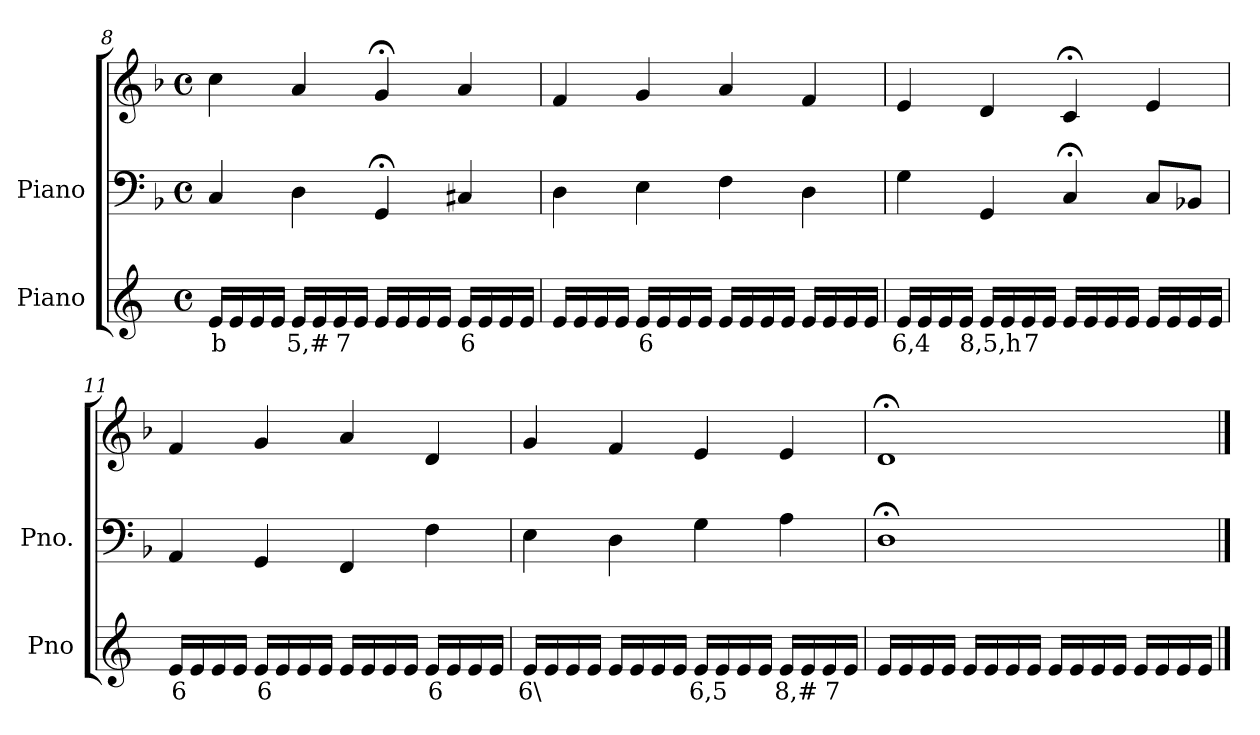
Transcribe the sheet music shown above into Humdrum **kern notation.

**kern	**text	**kern	**kern
*part2	*part2	*part1	*part1
*staff3	*staff3	*staff2	*staff1
*I"Piano	*	*I"Piano	*
*I'Pno	*	*I'Pno.	*
*clefG2	*	*clefF4	*clefG2
*k[]	*	*k[b-]	*k[b-]
*M4/4	*	*M4/4	*M4/4
*met(c)	*	*met(c)	*met(c)
=8	=8	=8	=8
!	!LO:LY:b	!	!
16e/LL	b	4C/	4cc\
16e/	.	.	.
16e/	.	.	.
16e/JJ	.	.	.
!	!LO:LY:b	!	!
16e/LL	5,#	4D\	4a/
16e/	.	.	.
!	!LO:LY:b	!	!
16e/	7	.	.
16e/JJ	.	.	.
16e/LL	.	4GG;</	4g;</
16e/	.	.	.
16e/	.	.	.
16e/JJ	.	.	.
!	!LO:LY:b	!	!
16e/LL	6	4C#X/	4a/
16e/	.	.	.
16e/	.	.	.
16e/JJ	.	.	.
=9	=9	=9	=9
16e/LL	.	4D\	4f/
16e/	.	.	.
16e/	.	.	.
16e/JJ	.	.	.
!	!LO:LY:b	!	!
16e/LL	6	4E\	4g/
16e/	.	.	.
16e/	.	.	.
16e/JJ	.	.	.
16e/LL	.	4F\	4a/
16e/	.	.	.
16e/	.	.	.
16e/JJ	.	.	.
16e/LL	.	4D\	4f/
16e/	.	.	.
16e/	.	.	.
16e/JJ	.	.	.
=10	=10	=10	=10
!	!LO:LY:b	!	!
16e/LL	6,4	4G\	4e/
16e/	.	.	.
16e/	.	.	.
16e/JJ	.	.	.
!	!LO:LY:b	!	!
16e/LL	8,5,h	4GG/	4d/
16e/	.	.	.
!	!LO:LY:b	!	!
16e/	7	.	.
16e/JJ	.	.	.
16e/LL	.	4C;</	4c;</
16e/	.	.	.
16e/	.	.	.
16e/JJ	.	.	.
16e/LL	.	8C/L	4e/
16e/	.	.	.
16e/	.	8BB-X/J	.
16e/JJ	.	.	.
=11	=11	=11	=11
!	!LO:LY:b	!	!
16e/LL	6	4AA/	4f/
16e/	.	.	.
16e/	.	.	.
16e/JJ	.	.	.
!	!LO:LY:b	!	!
16e/LL	6	4GG/	4g/
16e/	.	.	.
16e/	.	.	.
16e/JJ	.	.	.
16e/LL	.	4FF/	4a/
16e/	.	.	.
16e/	.	.	.
16e/JJ	.	.	.
!	!LO:LY:b	!	!
16e/LL	6	4F\	4d/
16e/	.	.	.
16e/	.	.	.
16e/JJ	.	.	.
=12	=12	=12	=12
!	!LO:LY:b	!	!
16e/LL	6\	4E\	4g/
16e/	.	.	.
16e/	.	.	.
16e/JJ	.	.	.
16e/LL	.	4D\	4f/
16e/	.	.	.
16e/	.	.	.
16e/JJ	.	.	.
!	!LO:LY:b	!	!
16e/LL	6,5	4G\	4e/
16e/	.	.	.
16e/	.	.	.
16e/JJ	.	.	.
!	!LO:LY:b	!	!
16e/LL	8,#	4A\	4e/
16e/	.	.	.
!	!LO:LY:b	!	!
16e/	7	.	.
16e/JJ	.	.	.
=13	=13	=13	=13
16e/LL	.	1D;<	1d;<
16e/	.	.	.
16e/	.	.	.
16e/JJ	.	.	.
16e/LL	.	.	.
16e/	.	.	.
16e/	.	.	.
16e/JJ	.	.	.
16e/LL	.	.	.
16e/	.	.	.
16e/	.	.	.
16e/JJ	.	.	.
16e/LL	.	.	.
16e/	.	.	.
16e/	.	.	.
16e/JJ	.	.	.
==	==	==	==
*-	*-	*-	*-
